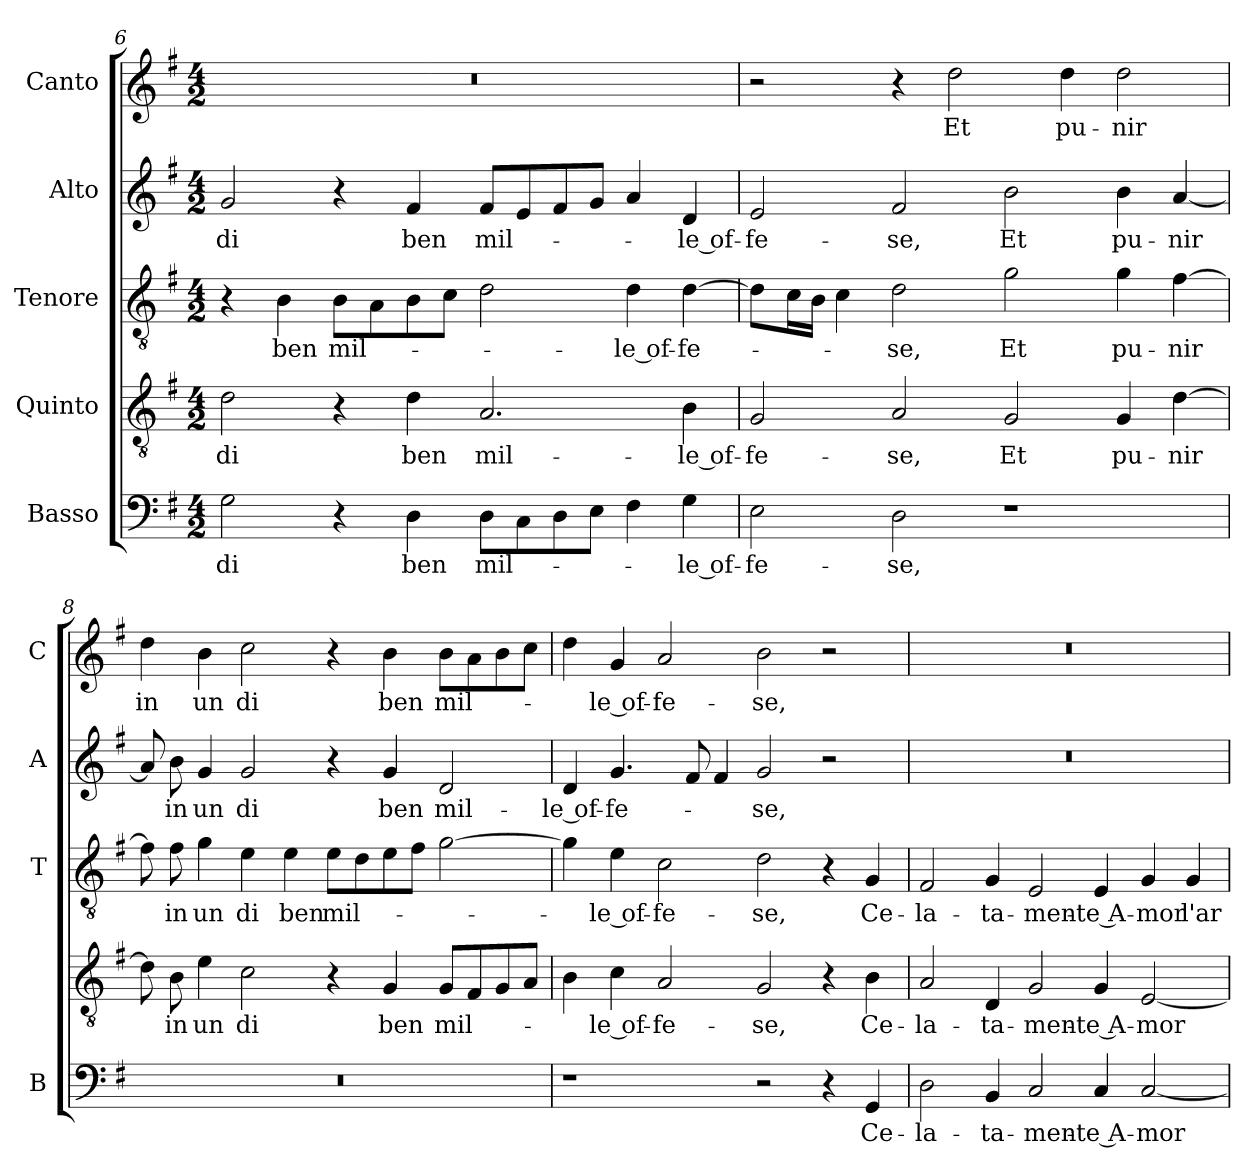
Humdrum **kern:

**kern	**text	**kern	**text	**kern	**text	**kern	**text	**kern	**text
*part5	*part5	*part4	*part4	*part3	*part3	*part2	*part2	*part1	*part1
*staff5	*staff5	*staff4	*staff4	*staff3	*staff3	*staff2	*staff2	*staff1	*staff1
*I"Basso	*	*I"Quinto	*	*I"Tenore	*	*I"Alto	*	*I"Canto	*
*I'B	*	*	*	*I'T	*	*I'A	*	*I'C	*
*clefF4	*	*clefGv2	*	*clefGv2	*	*clefG2	*	*clefG2	*
*k[f#]	*	*k[f#]	*	*k[f#]	*	*k[f#]	*	*k[f#]	*
*G:	*	*G:	*	*G:	*	*G:	*	*G:	*
*M4/2	*	*M4/2	*	*M4/2	*	*M4/2	*	*M4/2	*
=6	=6	=6	=6	=6	=6	=6	=6	=6	=6
!	!LO:LY:b	!	!	!	!	!	!	!	!
!	!	!	!LO:LY:b	!	!	!	!	!	!
!	!	!	!	!	!	!	!LO:LY:b	!	!
2G\	di	2d\	di	4r	.	2g/	di	0r	.
!	!	!	!	!	!LO:LY:b	!	!	!	!
.	.	.	.	4B\	ben	.	.	.	.
!	!	!	!	!	!LO:LY:b	!	!	!	!
4r	.	4r	.	8B\L	mil-	4r	.	.	.
.	.	.	.	8A\	.	.	.	.	.
!	!LO:LY:b	!	!	!	!	!	!	!	!
!	!	!	!LO:LY:b	!	!	!	!	!	!
!	!	!	!	!	!	!	!LO:LY:b	!	!
4D\	ben	4d\	ben	8B\	.	4f#/	ben	.	.
.	.	.	.	8c\J	.	.	.	.	.
!	!LO:LY:b	!	!	!	!	!	!	!	!
!	!	!	!LO:LY:b	!	!	!	!	!	!
!	!	!	!	!	!	!	!LO:LY:b	!	!
8D\L	mil-	2.A/	mil-	2d\	.	8f#/L	mil-	.	.
8C\	.	.	.	.	.	8e/	.	.	.
8D\	.	.	.	.	.	8f#/	.	.	.
8E\J	.	.	.	.	.	8g/J	.	.	.
!	!	!	!	!	!LO:LY:b	!	!	!	!
4F#\	.	.	.	4d\	-le of-	4a/	.	.	.
!	!LO:LY:b	!	!	!	!	!	!	!	!
!	!	!	!LO:LY:b	!	!	!	!	!	!
!	!	!	!	!	!LO:LY:b	!	!	!	!
!	!	!	!	!	!	!	!LO:LY:b	!	!
4G\	-le of-	4B\	-le of-	[4d\	-fe-	4d/	-le of-	.	.
=7	=7	=7	=7	=7	=7	=7	=7	=7	=7
!	!LO:LY:b	!	!	!	!	!	!	!	!
!	!	!	!LO:LY:b	!	!	!	!	!	!
!	!	!	!	!	!	!	!LO:LY:b	!	!
2E\	-fe-	2G/	-fe-	8d\L]	.	2e/	-fe-	2r	.
.	.	.	.	16c\L	.	.	.	.	.
.	.	.	.	16B\JJ	.	.	.	.	.
.	.	.	.	4c\	.	.	.	.	.
!	!LO:LY:b	!	!	!	!	!	!	!	!
!	!	!	!LO:LY:b	!	!	!	!	!	!
!	!	!	!	!	!LO:LY:b	!	!	!	!
!	!	!	!	!	!	!	!LO:LY:b	!	!
2D\	-se,	2A/	-se,	2d\	-se,	2f#/	-se,	4r	.
!	!	!	!	!	!	!	!	!	!LO:LY:b
.	.	.	.	.	.	.	.	2dd\	Et
!	!	!	!LO:LY:b	!	!	!	!	!	!
!	!	!	!	!	!LO:LY:b	!	!	!	!
!	!	!	!	!	!	!	!LO:LY:b	!	!
1r	.	2G/	Et	2g\	Et	2b\	Et	.	.
!	!	!	!	!	!	!	!	!	!LO:LY:b
.	.	.	.	.	.	.	.	4dd\	pu-
!	!	!	!LO:LY:b	!	!	!	!	!	!
!	!	!	!	!	!LO:LY:b	!	!	!	!
!	!	!	!	!	!	!	!LO:LY:b	!	!
!	!	!	!	!	!	!	!	!	!LO:LY:b
.	.	4G/	pu-	4g\	pu-	4b\	pu-	2dd\	-nir
!	!	!	!LO:LY:b	!	!	!	!	!	!
!	!	!	!	!	!LO:LY:b	!	!	!	!
!	!	!	!	!	!	!	!LO:LY:b	!	!
.	.	[4d\	-nir	[4f#\	-nir	[4a/	-nir	.	.
!!LO:PB:g=z
=8	=8	=8	=8	=8	=8	=8	=8	=8	=8
!	!	!	!	!	!	!	!	!	!LO:LY:b
0r	.	8d\]	.	8f#\]	.	8a/]	.	4dd\	in
!	!	!	!LO:LY:b	!	!	!	!	!	!
!	!	!	!	!	!LO:LY:b	!	!	!	!
!	!	!	!	!	!	!	!LO:LY:b	!	!
.	.	8B\	in	8f#\	in	8b\	in	.	.
!	!	!	!LO:LY:b	!	!	!	!	!	!
!	!	!	!	!	!LO:LY:b	!	!	!	!
!	!	!	!	!	!	!	!LO:LY:b	!	!
!	!	!	!	!	!	!	!	!	!LO:LY:b
.	.	4e\	un	4g\	un	4g/	un	4b\	un
!	!	!	!LO:LY:b	!	!	!	!	!	!
!	!	!	!	!	!LO:LY:b	!	!	!	!
!	!	!	!	!	!	!	!LO:LY:b	!	!
!	!	!	!	!	!	!	!	!	!LO:LY:b
.	.	2c\	di	4e\	di	2g/	di	2cc\	di
!	!	!	!	!	!LO:LY:b	!	!	!	!
.	.	.	.	4e\	ben	.	.	.	.
!	!	!	!	!	!LO:LY:b	!	!	!	!
.	.	4r	.	8e\L	mil-	4r	.	4r	.
.	.	.	.	8d\	.	.	.	.	.
!	!	!	!LO:LY:b	!	!	!	!	!	!
!	!	!	!	!	!	!	!LO:LY:b	!	!
!	!	!	!	!	!	!	!	!	!LO:LY:b
.	.	4G/	ben	8e\	.	4g/	ben	4b\	ben
.	.	.	.	8f#\J	.	.	.	.	.
!	!	!	!LO:LY:b	!	!	!	!	!	!
!	!	!	!	!	!	!	!LO:LY:b	!	!
!	!	!	!	!	!	!	!	!	!LO:LY:b
.	.	8G/L	mil-	[2g\	.	2d/	mil-	8b\L	mil-
.	.	8F#/	.	.	.	.	.	8a\	.
.	.	8G/	.	.	.	.	.	8b\	.
.	.	8A/J	.	.	.	.	.	8cc\J	.
=9	=9	=9	=9	=9	=9	=9	=9	=9	=9
!	!	!	!	!	!	!	!LO:LY:b	!	!
1r	.	4B\	.	4g\]	.	4d/	-le of-	4dd\	.
!	!	!	!LO:LY:b	!	!	!	!	!	!
!	!	!	!	!	!LO:LY:b	!	!	!	!
!	!	!	!	!	!	!	!LO:LY:b	!	!
!	!	!	!	!	!	!	!	!	!LO:LY:b
.	.	4c\	-le of-	4e\	-le of-	4.g/	-fe-	4g/	-le of-
!	!	!	!LO:LY:b	!	!	!	!	!	!
!	!	!	!	!	!LO:LY:b	!	!	!	!
!	!	!	!	!	!	!	!	!	!LO:LY:b
.	.	2A/	-fe-	2c\	-fe-	.	.	2a/	-fe-
.	.	.	.	.	.	8f#/	.	.	.
.	.	.	.	.	.	4f#/	.	.	.
!	!	!	!LO:LY:b	!	!	!	!	!	!
!	!	!	!	!	!LO:LY:b	!	!	!	!
!	!	!	!	!	!	!	!LO:LY:b	!	!
!	!	!	!	!	!	!	!	!	!LO:LY:b
2r	.	2G/	-se,	2d\	-se,	2g/	-se,	2b\	-se,
4r	.	4r	.	4r	.	2r	.	2r	.
!	!LO:LY:b	!	!	!	!	!	!	!	!
!	!	!	!LO:LY:b	!	!	!	!	!	!
!	!	!	!	!	!LO:LY:b	!	!	!	!
4GG/	Ce-	4B\	Ce-	4G/	Ce-	.	.	.	.
=10	=10	=10	=10	=10	=10	=10	=10	=10	=10
!	!LO:LY:b	!	!	!	!	!	!	!	!
!	!	!	!LO:LY:b	!	!	!	!	!	!
!	!	!	!	!	!LO:LY:b	!	!	!	!
2D\	-la-	2A/	-la-	2F#/	-la-	0r	.	0r	.
!	!LO:LY:b	!	!	!	!	!	!	!	!
!	!	!	!LO:LY:b	!	!	!	!	!	!
!	!	!	!	!	!LO:LY:b	!	!	!	!
4BB/	-ta-	4D/	-ta-	4G/	-ta-	.	.	.	.
!	!LO:LY:b	!	!	!	!	!	!	!	!
!	!	!	!LO:LY:b	!	!	!	!	!	!
!	!	!	!	!	!LO:LY:b	!	!	!	!
2C/	-men-	2G/	-men-	2E/	-men-	.	.	.	.
!	!LO:LY:b	!	!	!	!	!	!	!	!
!	!	!	!LO:LY:b	!	!	!	!	!	!
!	!	!	!	!	!LO:LY:b	!	!	!	!
4C/	-te A-	4G/	-te A-	4E/	-te A-	.	.	.	.
!	!LO:LY:b	!	!	!	!	!	!	!	!
!	!	!	!LO:LY:b	!	!	!	!	!	!
!	!	!	!	!	!LO:LY:b	!	!	!	!
[2C/	-mor	[2E/	-mor	4G/	-mor	.	.	.	.
!	!	!	!	!	!LO:LY:b	!	!	!	!
.	.	.	.	4G/	l'ar-	.	.	.	.
=	=	=	=	=	=	=	=	=	=
*-	*-	*-	*-	*-	*-	*-	*-	*-	*-
